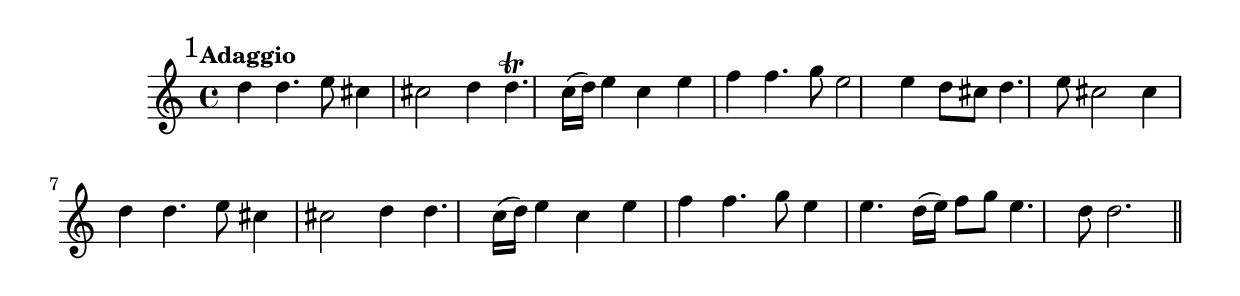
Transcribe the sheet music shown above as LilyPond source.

%%  primo_flauto.ly
%%  This file is part of the Earlilypond project
%%  
%%  Copyright (c) 2011-2013 Benjamin Coudrin <benjamin.coudrin@gmail.com>
%%                All Rights Reserved
%%
%%  This program is free software. It comes without any warranty, to
%%  the extent permitted by applicable law. You can redistribute it
%%  and/or modify it under the terms of the Do What The Fuck You Want
%%  To Public License, Version 2, as published by Sam Hocevar. See
%%  http://sam.zoy.org/wtfpl/COPYING for more details.

\time 3/4
\clef treble
\key d \minor
\relative c'' {
  \mark \markup "1"
  \tempo "Adaggio"
  d4 d4. e8
  cis4 cis2
  d4 d4.\trill c16([ d])
  e4 c4 e4
  f4 f4. g8
  e2 e4
  d8[ cis] d4. e8
  cis2 cis4
  d4 d4. e8
  cis4 cis2
  d4 d4. c16([ d])
  e4 c4 e4
  f4 f4. g8
  e4 e4. d16([ e])
  f8[ g] e4. d8
  d2.
  \bar "||"
  \break
}
